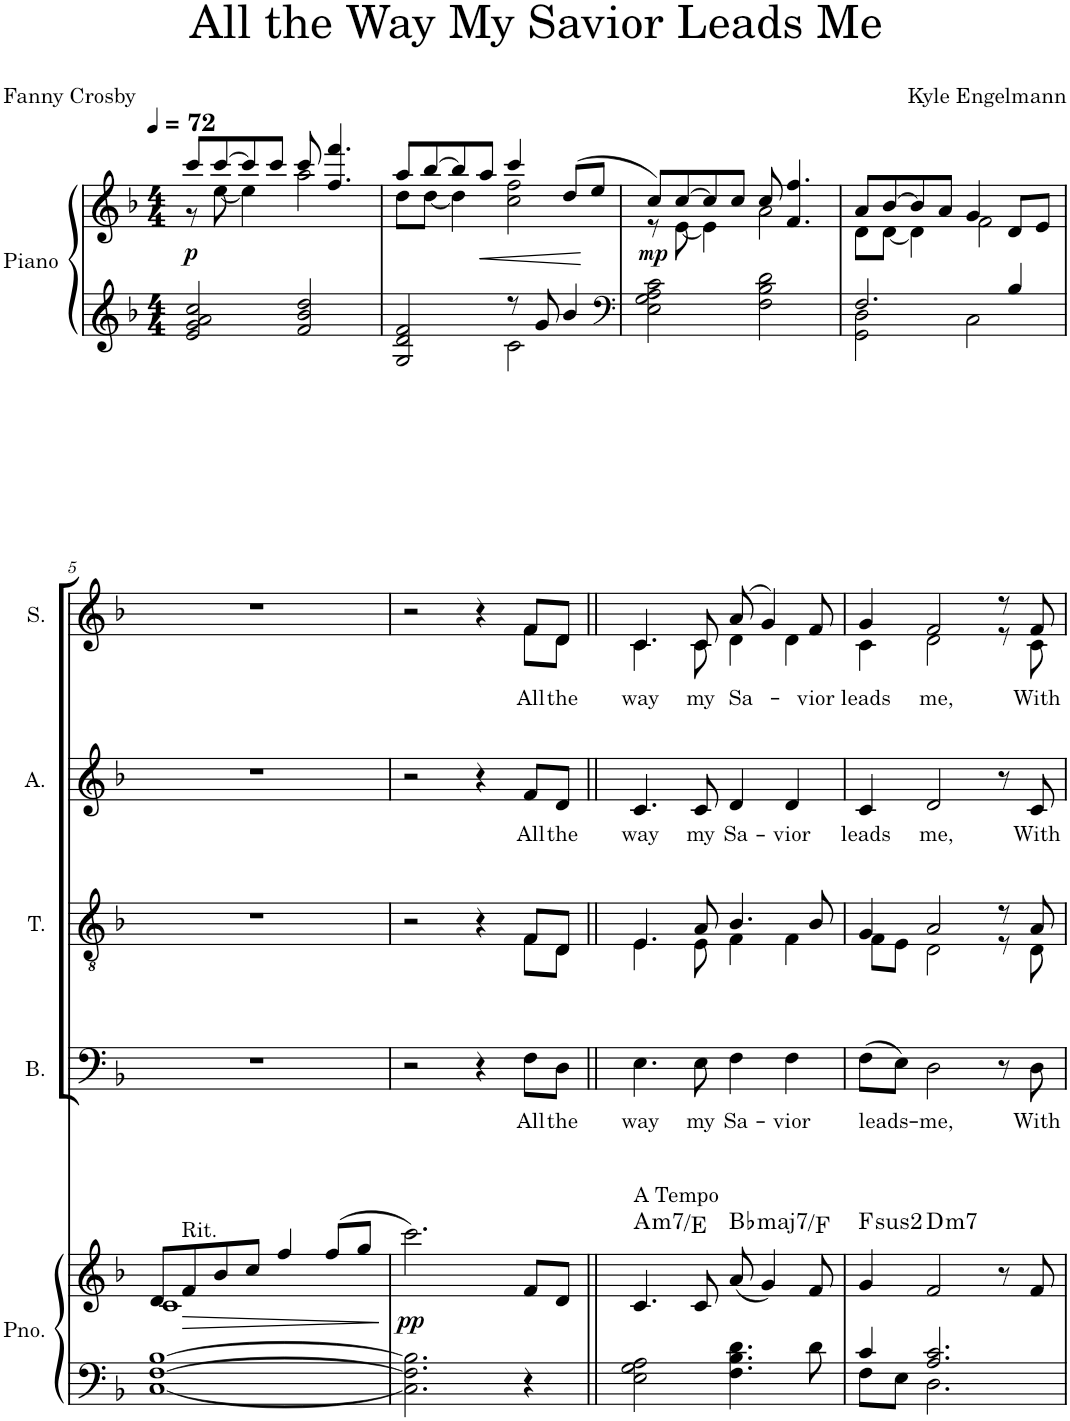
**kern	**kern	**dynam	**harte	**kern	**text	**kern	**kern	**text	**kern	**text
*part5	*part5	*part5	*part5	*part4	*part4	*part3	*part2	*part2	*part1	*part1
*staff6	*staff5	*staff5/6	*	*staff4	*staff4	*staff3	*staff2	*staff2	*staff1	*staff1
*I"Piano	*	*	*	*I"Bass	*	*I"Tenor	*I"Alto	*	*I"Soprano	*
*I'Pno.	*	*	*	*I'B.	*	*I'T.	*I'A.	*	*I'S.	*
*clefG2	*clefG2	*	*	*clefF4	*	*clefGv2	*clefG2	*	*clefG2	*
*k[b-]	*k[b-]	*	*	*k[b-]	*	*k[b-]	*k[b-]	*	*k[b-]	*
*M4/4	*M4/4	*	*	*M4/4	*	*M4/4	*M4/4	*	*M4/4	*
*MM72	*MM72	*	*	*MM72	*	*MM72	*MM72	*	*MM72	*
=1	=1	=1	=1	=1	=1	=1	=1	=1	=1	=1
*	*^	*	*	*	*	*	*	*	*	*
!	!	!	!LO:DY:b	!	!	!	!	!	!	!	!
2e/ 2g/ 2a/ 2cc/	8ccc/L	8r	p	.	1r	.	1r	1r	.	1r	.
.	[8ccc/	[8ee\	.	.	.	.	.	.	.	.	.
.	8ccc/]	4ee\]	.	.	.	.	.	.	.	.	.
.	8ccc/J	.	.	.	.	.	.	.	.	.	.
2f/ 2b-/ 2dd/	8ccc/	2aa\	.	.	.	.	.	.	.	.	.
.	4.ff/ 4.fff/	.	.	.	.	.	.	.	.	.	.
=2	=2	=2	=2	=2	=2	=2	=2	=2	=2	=2	=2
*^	*	*	*	*	*	*	*	*	*	*	*
2G/ 2d/ 2f/	2ryy	8aa/L	8dd\L	.	.	1r	.	1r	1r	.	1r	.
.	.	[8bb-/	[8dd\J	.	.	.	.	.	.	.	.	.
.	.	8bb-/]	4dd\]	.	.	.	.	.	.	.	.	.
!	!	!	!	!LO:HP:b	!	!	!	!	!	!	!	!
.	.	8aa/J	.	<	.	.	.	.	.	.	.	.
8r	2c\	4ccc/	2cc\ 2ff\	.	.	.	.	.	.	.	.	.
8g/	.	.	.	.	.	.	.	.	.	.	.	.
4b-/	.	(8dd/L	.	.	.	.	.	.	.	.	.	.
.	.	8ee/J	.	[	.	.	.	.	.	.	.	.
*v	*v	*	*	*	*	*	*	*	*	*	*	*
=3	=3	=3	=3	=3	=3	=3	=3	=3	=3	=3	=3
*clefF4	*	*	*	*	*	*	*	*	*	*	*
!	!	!	!LO:DY:b	!	!	!	!	!	!	!	!
2E\ 2G\ 2A\ 2c\	8cc/L)	8r	mp	.	1r	.	1r	1r	.	1r	.
.	[8cc/	[8e\	.	.	.	.	.	.	.	.	.
.	8cc/]	4e\]	.	.	.	.	.	.	.	.	.
.	8cc/J	.	.	.	.	.	.	.	.	.	.
2F\ 2B-\ 2d\	8cc/	2a\	.	.	.	.	.	.	.	.	.
.	4.f/ 4.ff/	.	.	.	.	.	.	.	.	.	.
=4	=4	=4	=4	=4	=4	=4	=4	=4	=4	=4	=4
*^	*	*	*	*	*	*	*	*	*	*	*
2.F/	2GG\ 2D\	8a/L	8d\L	.	.	1r	.	1r	1r	.	1r	.
.	.	[8b-/	[8d\J	.	.	.	.	.	.	.	.	.
.	.	8b-/]	4d\]	.	.	.	.	.	.	.	.	.
.	.	8a/J	.	.	.	.	.	.	.	.	.	.
.	2C\	4g/	2f\	.	.	.	.	.	.	.	.	.
4B-/	.	8d/L	.	.	.	.	.	.	.	.	.	.
.	.	8e/J	.	.	.	.	.	.	.	.	.	.
*v	*v	*	*	*	*	*	*	*	*	*	*	*
!!LO:LB:g=z
=5	=5	=5	=5	=5	=5	=5	=5	=5	=5	=5	=5
[1C [1F [1B-	8d/L	1c	.	.	1r	.	1r	1r	.	1r	.
!	!LO:TX:a:t=Rit.	!	!	!	!	!	!	!	!	!	!
!	!	!	!LO:HP:b	!	!	!	!	!	!	!	!
.	8f/	.	>	.	.	.	.	.	.	.	.
.	8b-/	.	.	.	.	.	.	.	.	.	.
.	8cc/J	.	.	.	.	.	.	.	.	.	.
.	4ff/	.	.	.	.	.	.	.	.	.	.
.	(8ff/L	.	.	.	.	.	.	.	.	.	.
.	8gg/J	.	.	.	.	.	.	.	.	.	.
*	*v	*v	*	*	*	*	*	*	*	*	*
.	.	]	.	.	.	.	.	.	.	.
=6	=6	=6	=6	=6	=6	=6	=6	=6	=6	=6
*	*	*	*	*	*	*^	*	*	*^	*
!	!	!LO:DY:b	!	!	!	!	!	!	!	!	!	!
2.C\] 2.F\] 2.B-\]	2.ccc\)	pp	.	2r	.	2r	2.ryy	2r	.	2r	2.ryy	.
.	.	.	.	4r	.	4r	.	4r	.	4r	.	.
!	!	!	!	!	!LO:LY:b	!	!	!	!LO:LY:b	!	!	!LO:LY:b
4r	8f/L	.	.	8F\L	All	8F/L	8F\L	8f/L	All	8f/L	8f\L	All
!	!	!	!	!	!LO:LY:b	!	!	!	!LO:LY:b	!	!	!LO:LY:b
.	8d/J	.	.	8D\J	the	8D/J	8D\J	8d/J	the	8d/J	8d\J	the
=7||	=7||	=7||	=7||	=7||	=7||	=7||	=7||	=7||	=7||	=7||	=7||	=7||
!	!LO:TX:a:t=A Tempo	!	!	!	!	!	!	!	!	!	!	!
!	!	!	!LO:H:kt=m7	!	!LO:LY:b	!	!	!	!LO:LY:b	!	!	!LO:LY:b
2E\ 2G\ 2A\	4.c/	.	A:min7/5	4.E\	way	4.E/	4.E\	4.c/	way	4.c/	4.c\	way
!	!	!	!	!	!LO:LY:b	!	!	!	!LO:LY:b	!	!	!LO:LY:b
.	8c/	.	.	8E\	my	8A/	8E\	8c/	my	8c/	8c\	my
!	!	!	!LO:H:kt=maj7	!	!LO:LY:b	!	!	!	!LO:LY:b	!	!	!LO:LY:b
4.F\ 4.B-\ 4.d\	(8a/	.	Bb:maj7/5	4F\	Sa-	4.B-/	4F\	4d/	Sa-	(8a/	4d\	Sa-
.	4g/)	.	.	.	.	.	.	.	.	4g/)	.	.
!	!	!	!	!	!LO:LY:b	!	!	!	!LO:LY:b	!	!	!
.	.	.	.	4F\	-vior	.	4F\	4d/	-vior	.	4d\	.
!	!	!	!	!	!	!	!	!	!	!	!	!LO:LY:b
8d\	8f/	.	.	.	.	8B-/	.	.	.	8f/	.	-vior
=8	=8	=8	=8	=8	=8	=8	=8	=8	=8	=8	=8	=8
*^	*	*	*	*	*	*	*	*	*	*	*	*
!	!	!	!	!LO:H:kt=2	!	!LO:LY:b	!	!	!	!LO:LY:b	!	!	!LO:LY:b
4c/	8F\L	4g/	.	F:(1,2,5)	(8F\L	leads-	4G/	8F\L	4c/	leads	4g/	4c\	leads
.	8E\J	.	.	.	8E\J)	.	.	8E\J	.	.	.	.	.
!	!	!	!	!LO:H:kt=m7	!	!LO:LY:b	!	!	!	!LO:LY:b	!	!	!LO:LY:b
2.A/ 2.c/	2.D\	2f/	.	D:min7	2D\	-me,	2A/	2D\	2d/	me,	2f/	2d\	me,
.	.	8r	.	.	8r	.	8r	8r	8r	.	8r	8r	.
!	!	!	!	!	!	!LO:LY:b	!	!	!	!LO:LY:b	!	!	!LO:LY:b
.	.	8f/	.	.	8D\	With	8A/	8D\	8c/	With	8f/	8c\	With
*v	*v	*	*	*	*	*	*v	*v	*	*	*v	*v	*
=	=	=	=	=	=	=	=	=	=	=
*-	*-	*-	*-	*-	*-	*-	*-	*-	*-	*-
